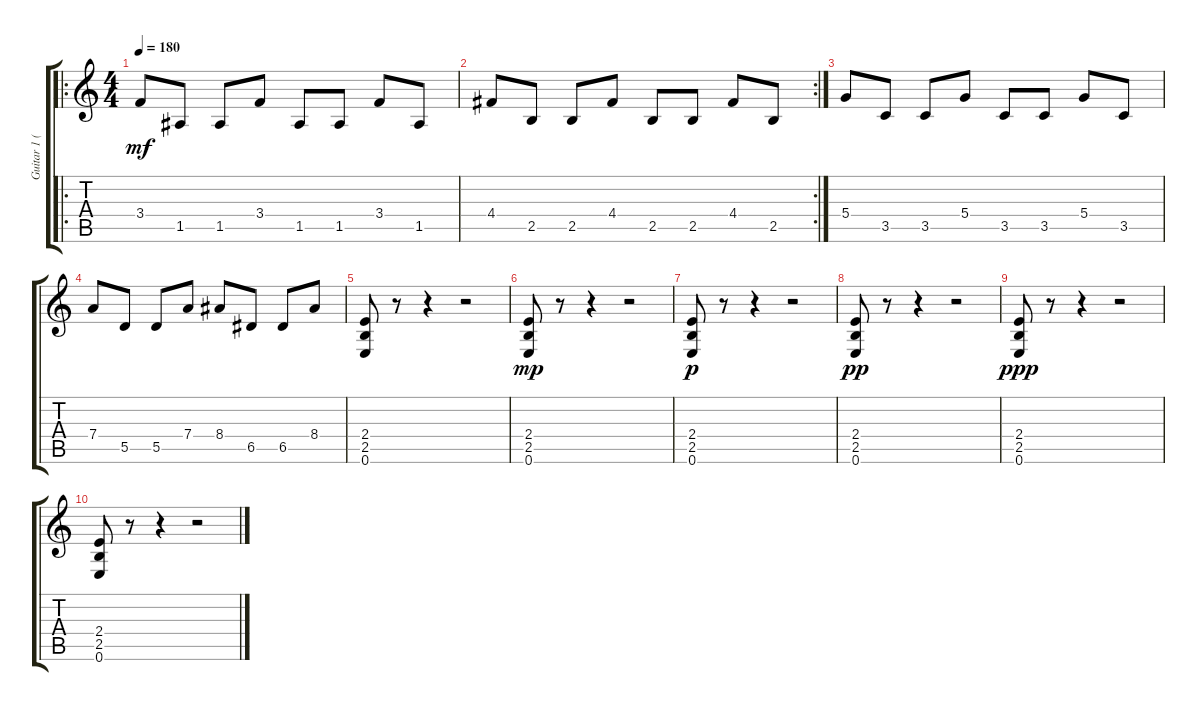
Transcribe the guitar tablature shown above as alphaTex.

\track ("Guitar 1 (Dave Mustaine)" "Guitar 1 (") {instrument distortionguitar}
\staff {score tabs}
\tuning (E4 B3 G3 D3 A2 E2) {hide}
\ro
\ts (4 4)
\tempo 180
\clef g2
\ks c
3.4.8{dy mf} 1.5.8 1.5.8 3.4.8 1.5.8 1.5.8 3.4.8 1.5.8 |
\rc 2
4.4.8 2.5.8 2.5.8 4.4.8 2.5.8 2.5.8 4.4.8 2.5.8 |
5.4.8 3.5.8 3.5.8 5.4.8 3.5.8 3.5.8 5.4.8 3.5.8 |
7.4.8 5.5.8 5.5.8 7.4.8 8.4.8 6.5.8 6.5.8 8.4.8 |
(2.4 2.5 0.6).8 r.8 r.4 r.2 |
(2.4 2.5 0.6).8{dy mp} r.8 r.4 r.2 |
(2.4 2.5 0.6).8{dy p} r.8 r.4 r.2 |
(2.4 2.5 0.6).8{dy pp} r.8 r.4 r.2 |
(2.4 2.5 0.6).8{dy ppp} r.8 r.4 r.2 |
(2.4 2.5 0.6).8 r.8 r.4 r.2
